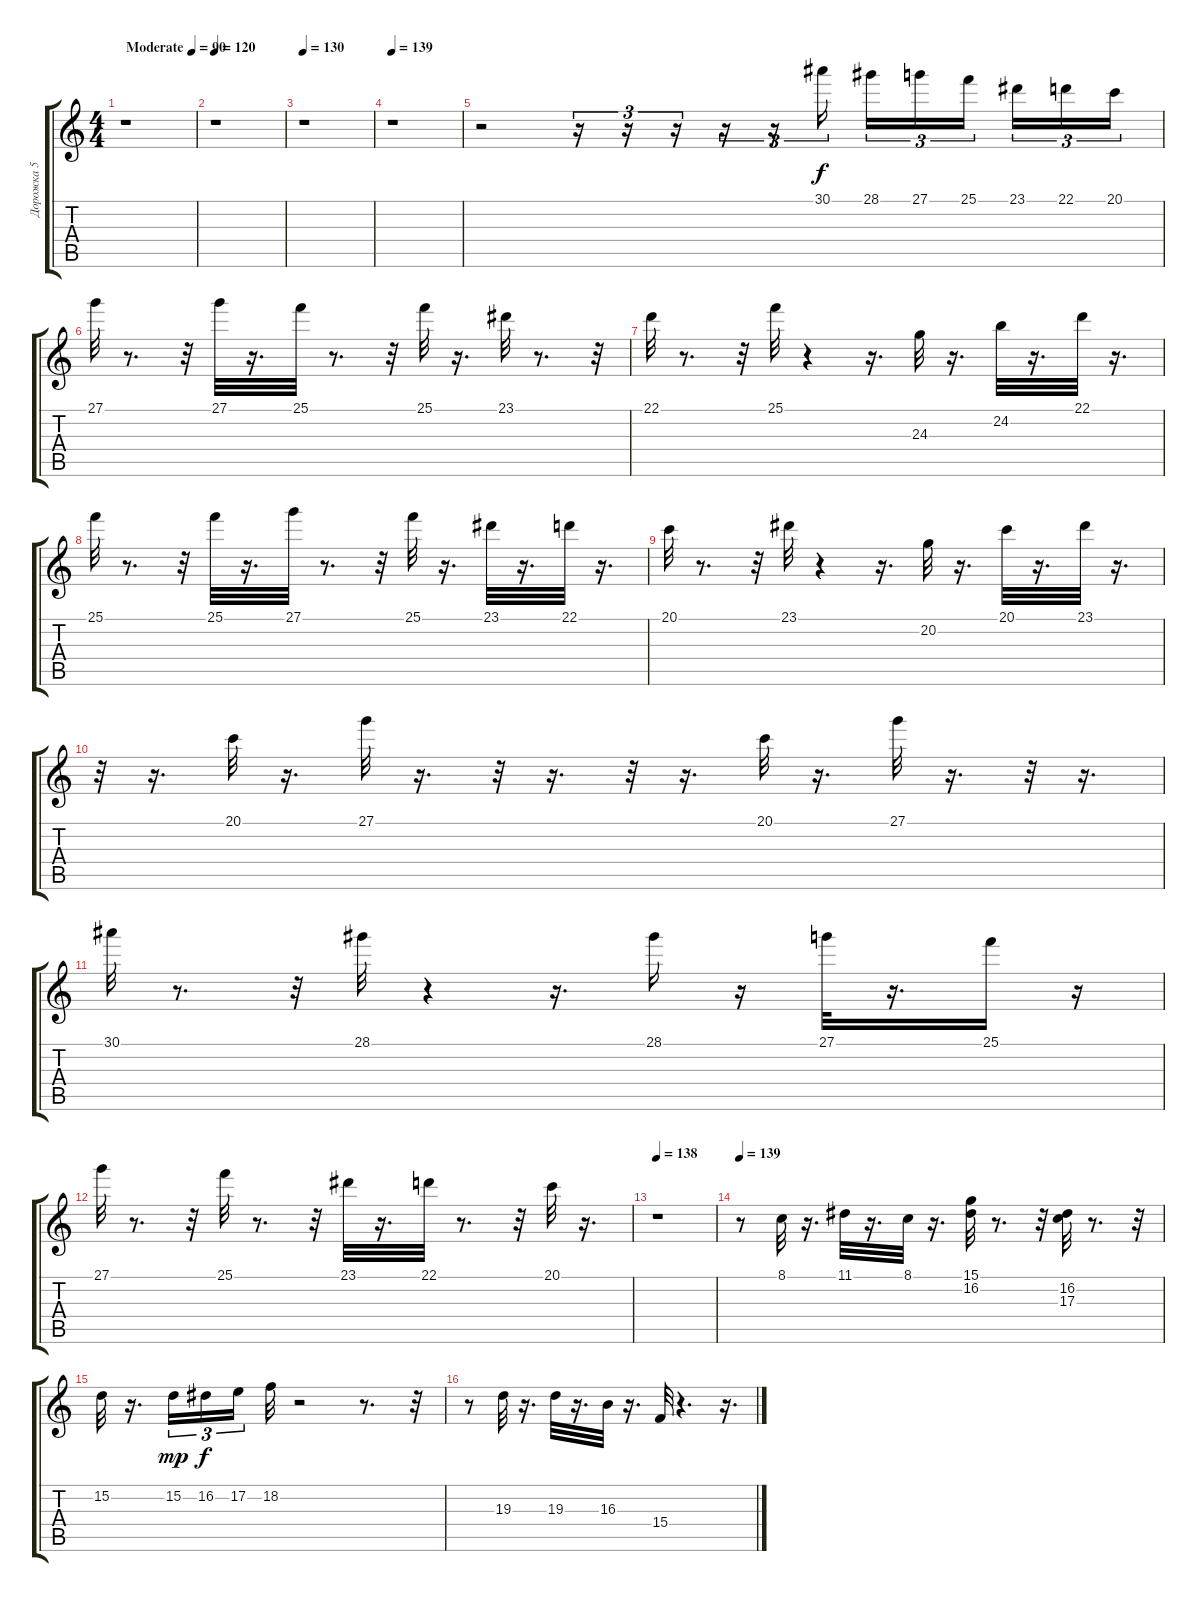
\track ("Дорожка 5" "Дорожка 5") {instrument fx5brightness}
\staff {score tabs}
\tuning (E4 B3 G3 D3 A2 E2) {hide}
\ts (4 4)
\tempo (90 "Moderate")
\clef g2
\ks c
r.1{dy f instrument fx5brightness} |
\tempo 120
r.1 |
\tempo 130
r.1 |
\tempo 139
r.1 |
r.2 r.16{tu (3 2)} r.16{tu (3 2)} r.16{tu (3 2)} r.16{tu (3 2)} r.16{tu (3 2)} 30.1.16{tu (3 2)} 28.1.16{tu (3 2)} 27.1.16{tu (3 2)} 25.1.16{tu (3 2) beam splitsecondary} 23.1.16{tu (3 2)} 22.1.16{tu (3 2)} 20.1.16{tu (3 2)} |
27.1.32 r.8{d} r.32 27.1.32 r.16{d} 25.1.32 r.8{d} r.32 25.1.32 r.16{d} 23.1.32 r.8{d} r.32 |
22.1.32 r.8{d} r.32 25.1.32 r.4 r.16{d} 24.3.32 r.16{d} 24.2.32 r.16{d} 22.1.32 r.16{d} |
25.1.32 r.8{d} r.32 25.1.32 r.16{d} 27.1.32 r.8{d} r.32 25.1.32 r.16{d} 23.1.32 r.16{d} 22.1.32 r.16{d} |
20.1.32 r.8{d} r.32 23.1.32 r.4 r.16{d} 20.2.32 r.16{d} 20.1.32 r.16{d} 23.1.32 r.16{d} |
r.32 r.16{d} 20.1.32 r.16{d} 27.1.32 r.16{d} r.32 r.16{d} r.32 r.16{d} 20.1.32 r.16{d} 27.1.32 r.16{d} r.32 r.16{d} |
30.1.32 r.8{d} r.32 28.1.32 r.4 r.16{d} 28.1.16 r.16 27.1.32 r.16{d} 25.1.16 r.16 |
27.1.32 r.8{d} r.32 25.1.32 r.8{d} r.32 23.1.32 r.16{d} 22.1.32 r.8{d} r.32 20.1.32 r.16{d} |
\tempo 138
r.1 |
\tempo 139
r.8 8.1.32 r.16{d} 11.1.32 r.16{d} 8.1.32 r.16{d} (15.1 16.2).32 r.8{d} r.32 (16.2 17.3).32 r.8{d} r.32 |
15.2.32 r.16{d} 15.2.16{tu (3 2) dy mp} 16.2.16{tu (3 2) dy f} 17.2.16{tu (3 2)} 18.2.32 r.2 r.8{d} r.32 |
r.8 19.3.32 r.16{d} 19.3.32 r.16{d} 16.3.32 r.16{d} 15.4.32 r.4{d} r.16{d}
